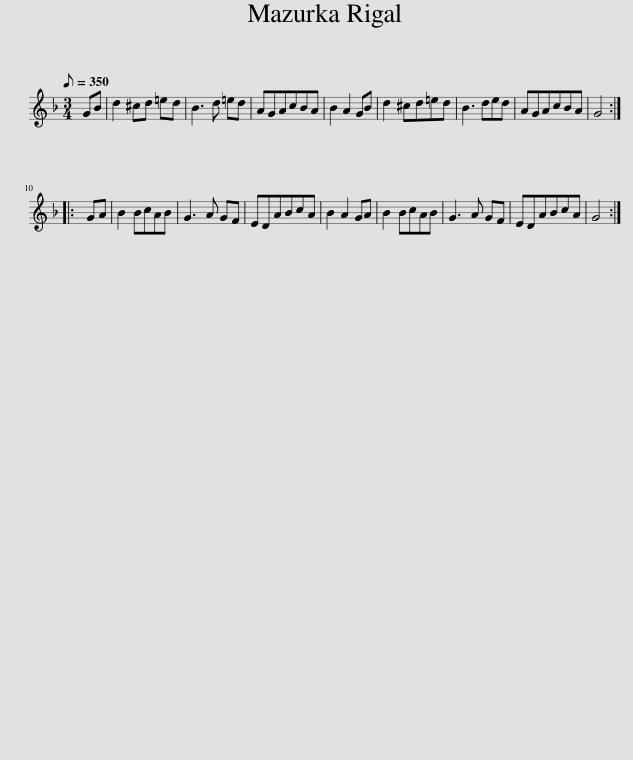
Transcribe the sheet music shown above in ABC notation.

X:1
L:1/8
Q:1/8=350
M:3/4
I:linebreak $
K:F
V:1 treble
V:1
 GB | d2 ^cd =ed | B3 d =ed | AGAcBA | B2 A2 GB | %5
 d2 ^cd=ed | B3 ded | AGAcBA | G4 ::$ GA | %10
 B2 BcAB | G3 A GF | EDABcA | B2 A2 GA | B2 BcAB | %15
 G3 A GF | EDABcA | G4 :| %18
